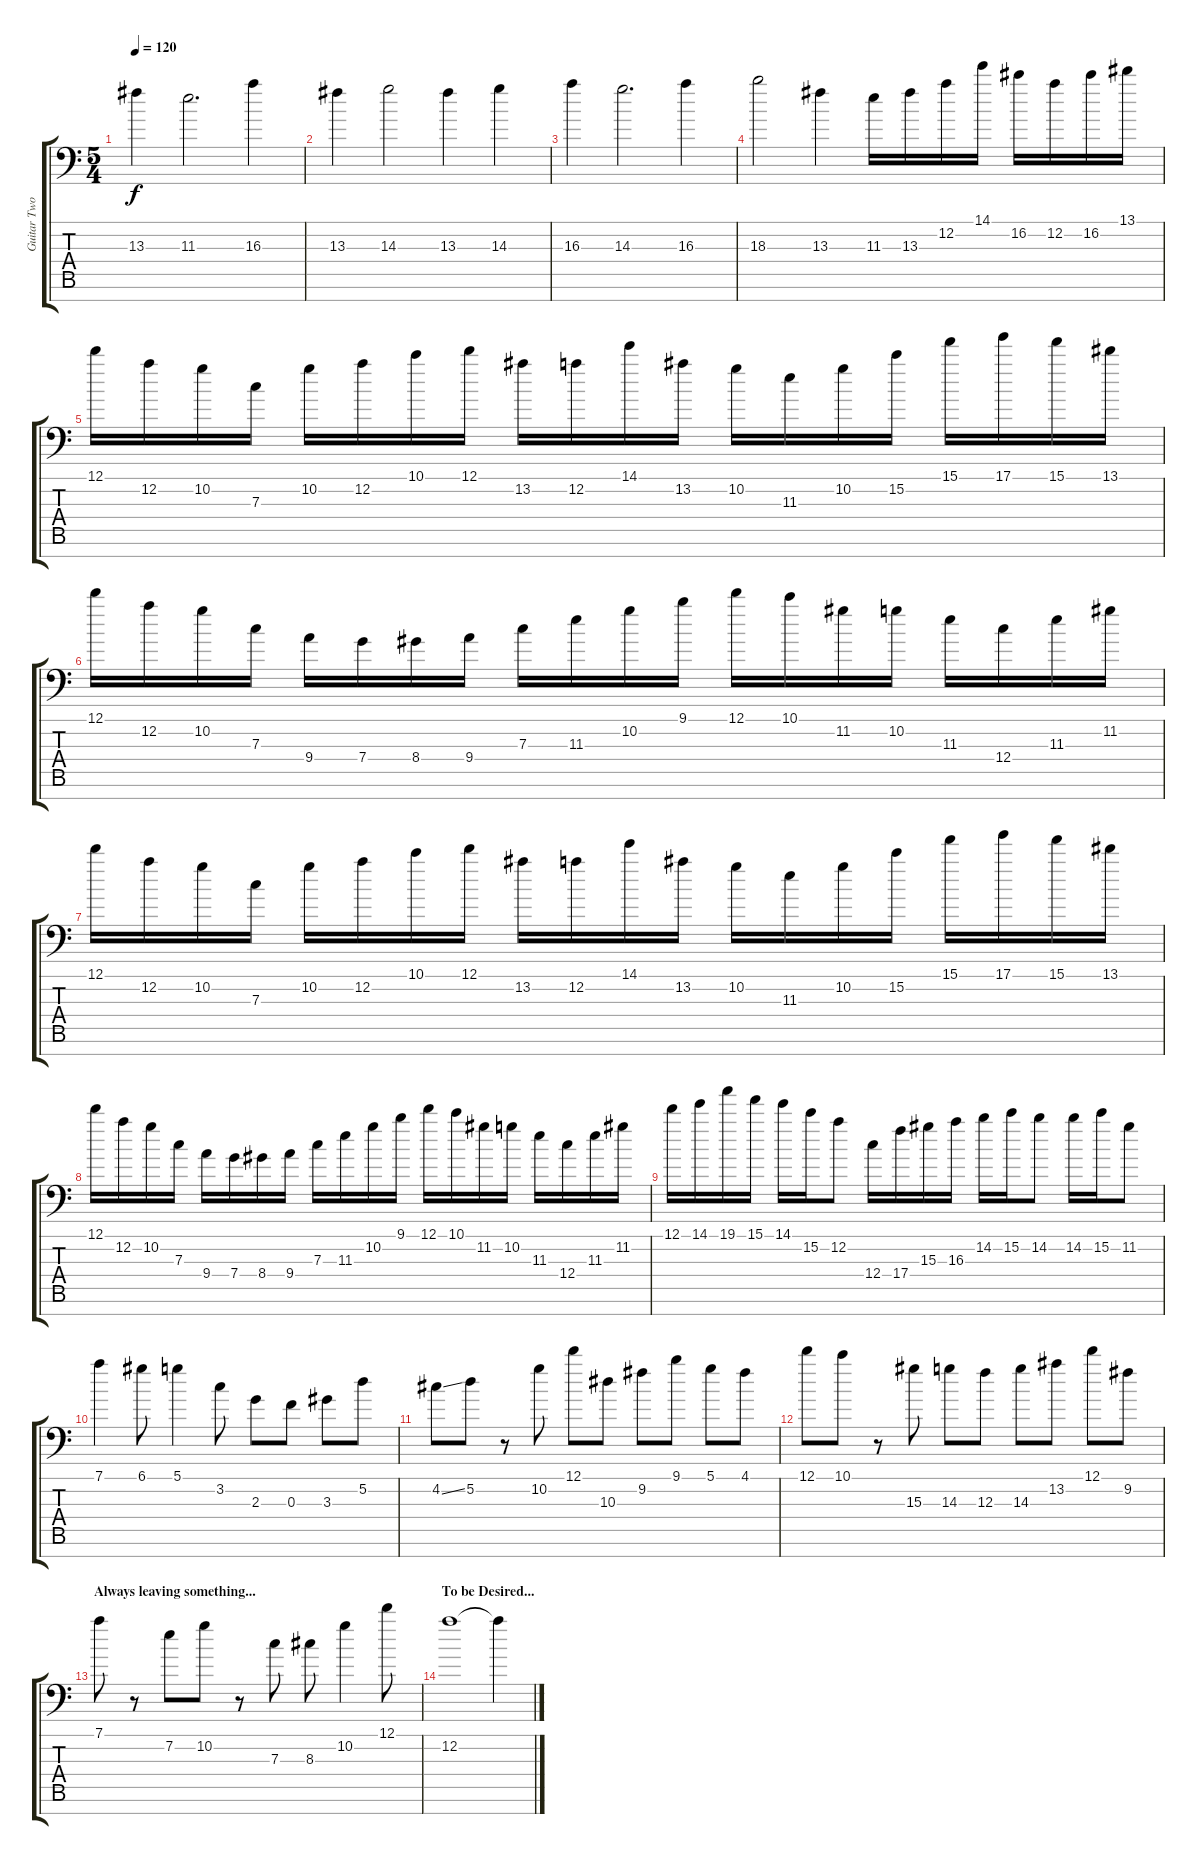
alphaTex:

\track ("Guitar Two" "Guitar Two") {instrument overdrivenguitar}
\staff {score tabs}
\tuning (D4 A3 F3 C3 G2 D2 A1) {hide}
\ts (5 4)
\tempo 120
\clef f4
\ks c
13.3.4{dy f} 11.3.2{d} 16.3.4 |
13.3.4 14.3.2 13.3.4 14.3.4 |
16.3.4 14.3.2{d} 16.3.4 |
18.3.2 13.3.4 11.3.16 13.3.16 12.2.16 14.1.16 16.2.16 12.2.16 16.2.16 13.1.16 |
12.1.16 12.2.16 10.2.16 7.3.16 10.2.16 12.2.16 10.1.16 12.1.16 13.2.16 12.2.16 14.1.16 13.2.16 10.2.16 11.3.16 10.2.16 15.2.16 15.1.16 17.1.16 15.1.16 13.1.16 |
12.1.16 12.2.16 10.2.16 7.3.16 9.4.16 7.4.16 8.4.16 9.4.16 7.3.16 11.3.16 10.2.16 9.1.16 12.1.16 10.1.16 11.2.16 10.2.16 11.3.16 12.4.16 11.3.16 11.2.16 |
12.1.16 12.2.16 10.2.16 7.3.16 10.2.16 12.2.16 10.1.16 12.1.16 13.2.16 12.2.16 14.1.16 13.2.16 10.2.16 11.3.16 10.2.16 15.2.16 15.1.16 17.1.16 15.1.16 13.1.16 |
12.1.16 12.2.16 10.2.16 7.3.16 9.4.16 7.4.16 8.4.16 9.4.16 7.3.16 11.3.16 10.2.16 9.1.16 12.1.16 10.1.16 11.2.16 10.2.16 11.3.16 12.4.16 11.3.16 11.2.16 |
12.1.16 14.1.16 19.1.16 15.1.16 14.1.16 15.2.16 12.2.8 12.4.16 17.4.16 15.3.16 16.3.16 14.2.16 15.2.16 14.2.8 14.2.16 15.2.16 11.2.8 |
7.1.4 6.1.8 5.1.4 3.2.8 2.3.8 0.3.8 3.3.8 5.2.8 |
4.2{ss}.8 5.2.8 r.8 10.2.8 12.1.8 10.3.8 9.2.8 9.1.8 5.1.8 4.1.8 |
12.1.8 10.1.8 r.8 15.3.8 14.3.8 12.3.8 14.3.8 13.2.8 12.1.8 9.2.8 |
\section ("" "Always leaving something...")
7.1.8 r.8 7.2.8 10.2.8 r.8 7.3.8 8.3.8 10.2.4 12.1.8 |
\section ("" "To be Desired...")
12.2.1 12.2{t}.4
